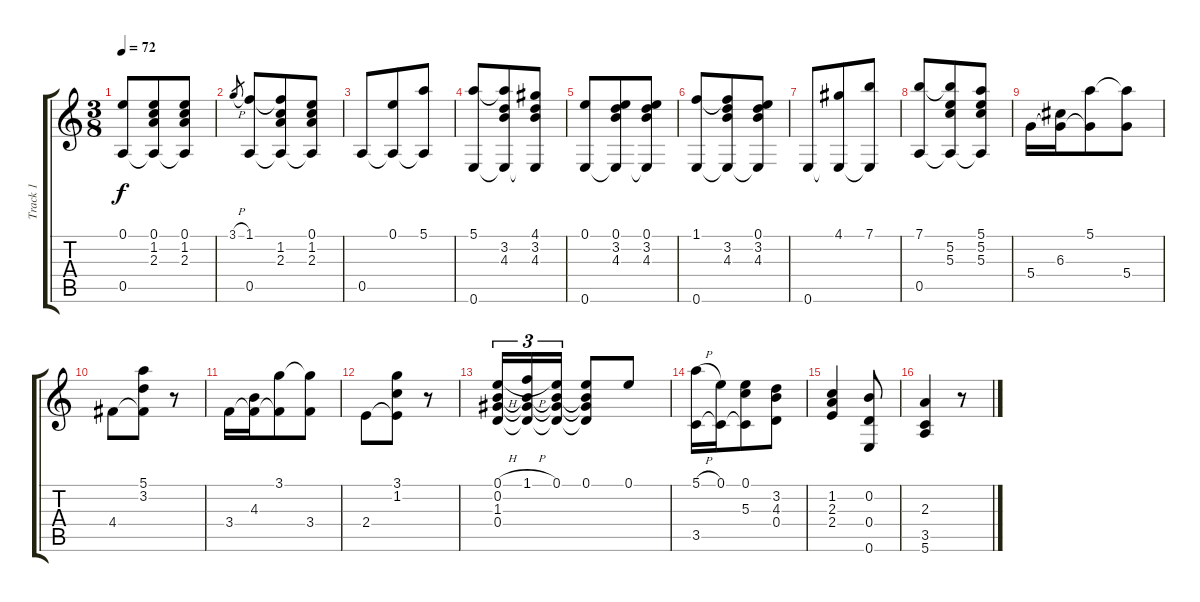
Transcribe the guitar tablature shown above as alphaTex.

\track ("Track 1" "Track 1") {instrument acousticguitarnylon}
\staff {score tabs}
\tuning (E4 B3 G3 D3 A2 E2) {hide}
\ts (3 8)
\tempo 72
\clef g2
\ks c
(0.1 0.5).8{dy f} (0.1 1.2 2.3 0.5{t}).8 (0.1 1.2 2.3 0.5{t}).8 |
3.1{h}.8{gr} (1.1 0.5).8 (1.1{t} 1.2 2.3 0.5{t}).8 (0.1 1.2 2.3 0.5{t}).8 |
0.5.8 (0.1 0.5{t}).8 (5.1 0.5{t}).8 |
(5.1 0.6).8 (5.1{t} 3.2 4.3 0.6{t}).8 (4.1 3.2 4.3 0.6{t}).8 |
(0.1 0.6).8 (0.1 3.2 4.3 0.6{t}).8 (0.1 3.2 4.3 0.6{t}).8 |
(1.1 0.6).8 (1.1{t} 3.2 4.3 0.6{t}).8 (0.1 3.2 4.3 0.6{t}).8 |
0.6.8 (4.1 0.6{t}).8 (7.1 0.6{t}).8 |
(7.1 0.5).8 (7.1{t} 5.2 5.3 0.5{t}).8 (5.1 5.2 5.3 0.5{t}).8 |
5.4.16 (6.3 5.4{t}).16 (5.1 5.4{t}).8 (5.1{t} 5.4).8 |
4.4.8 (5.1 3.2 4.4{t}).8 r.8 |
3.4.16 (4.3 3.4{t}).16 (3.1 3.4{t}).8 (3.1{t} 3.4).8 |
2.4.8 (3.1 1.2 2.4{t}).8 r.8 |
(0.1{h} 0.2 1.3 0.4).16{tu (3 2)} (1.1{h} 0.2{t} 1.3{t} 0.4{t}).16{tu (3 2)} (0.1 0.2{t} 1.3{t} 0.4{t}).16{tu (3 2)} (0.1 0.2{t} 1.3{t} 0.4{t}).8 0.1.8 |
(5.1{h} 3.5).16 (0.1 3.5{t}).16 (0.1 5.3 3.5{t}).8 (3.2 4.3 0.4).8 |
(1.2 2.3 2.4).4 (0.2 0.4 0.6).8 |
(2.3 3.5 5.6).4 r.8
